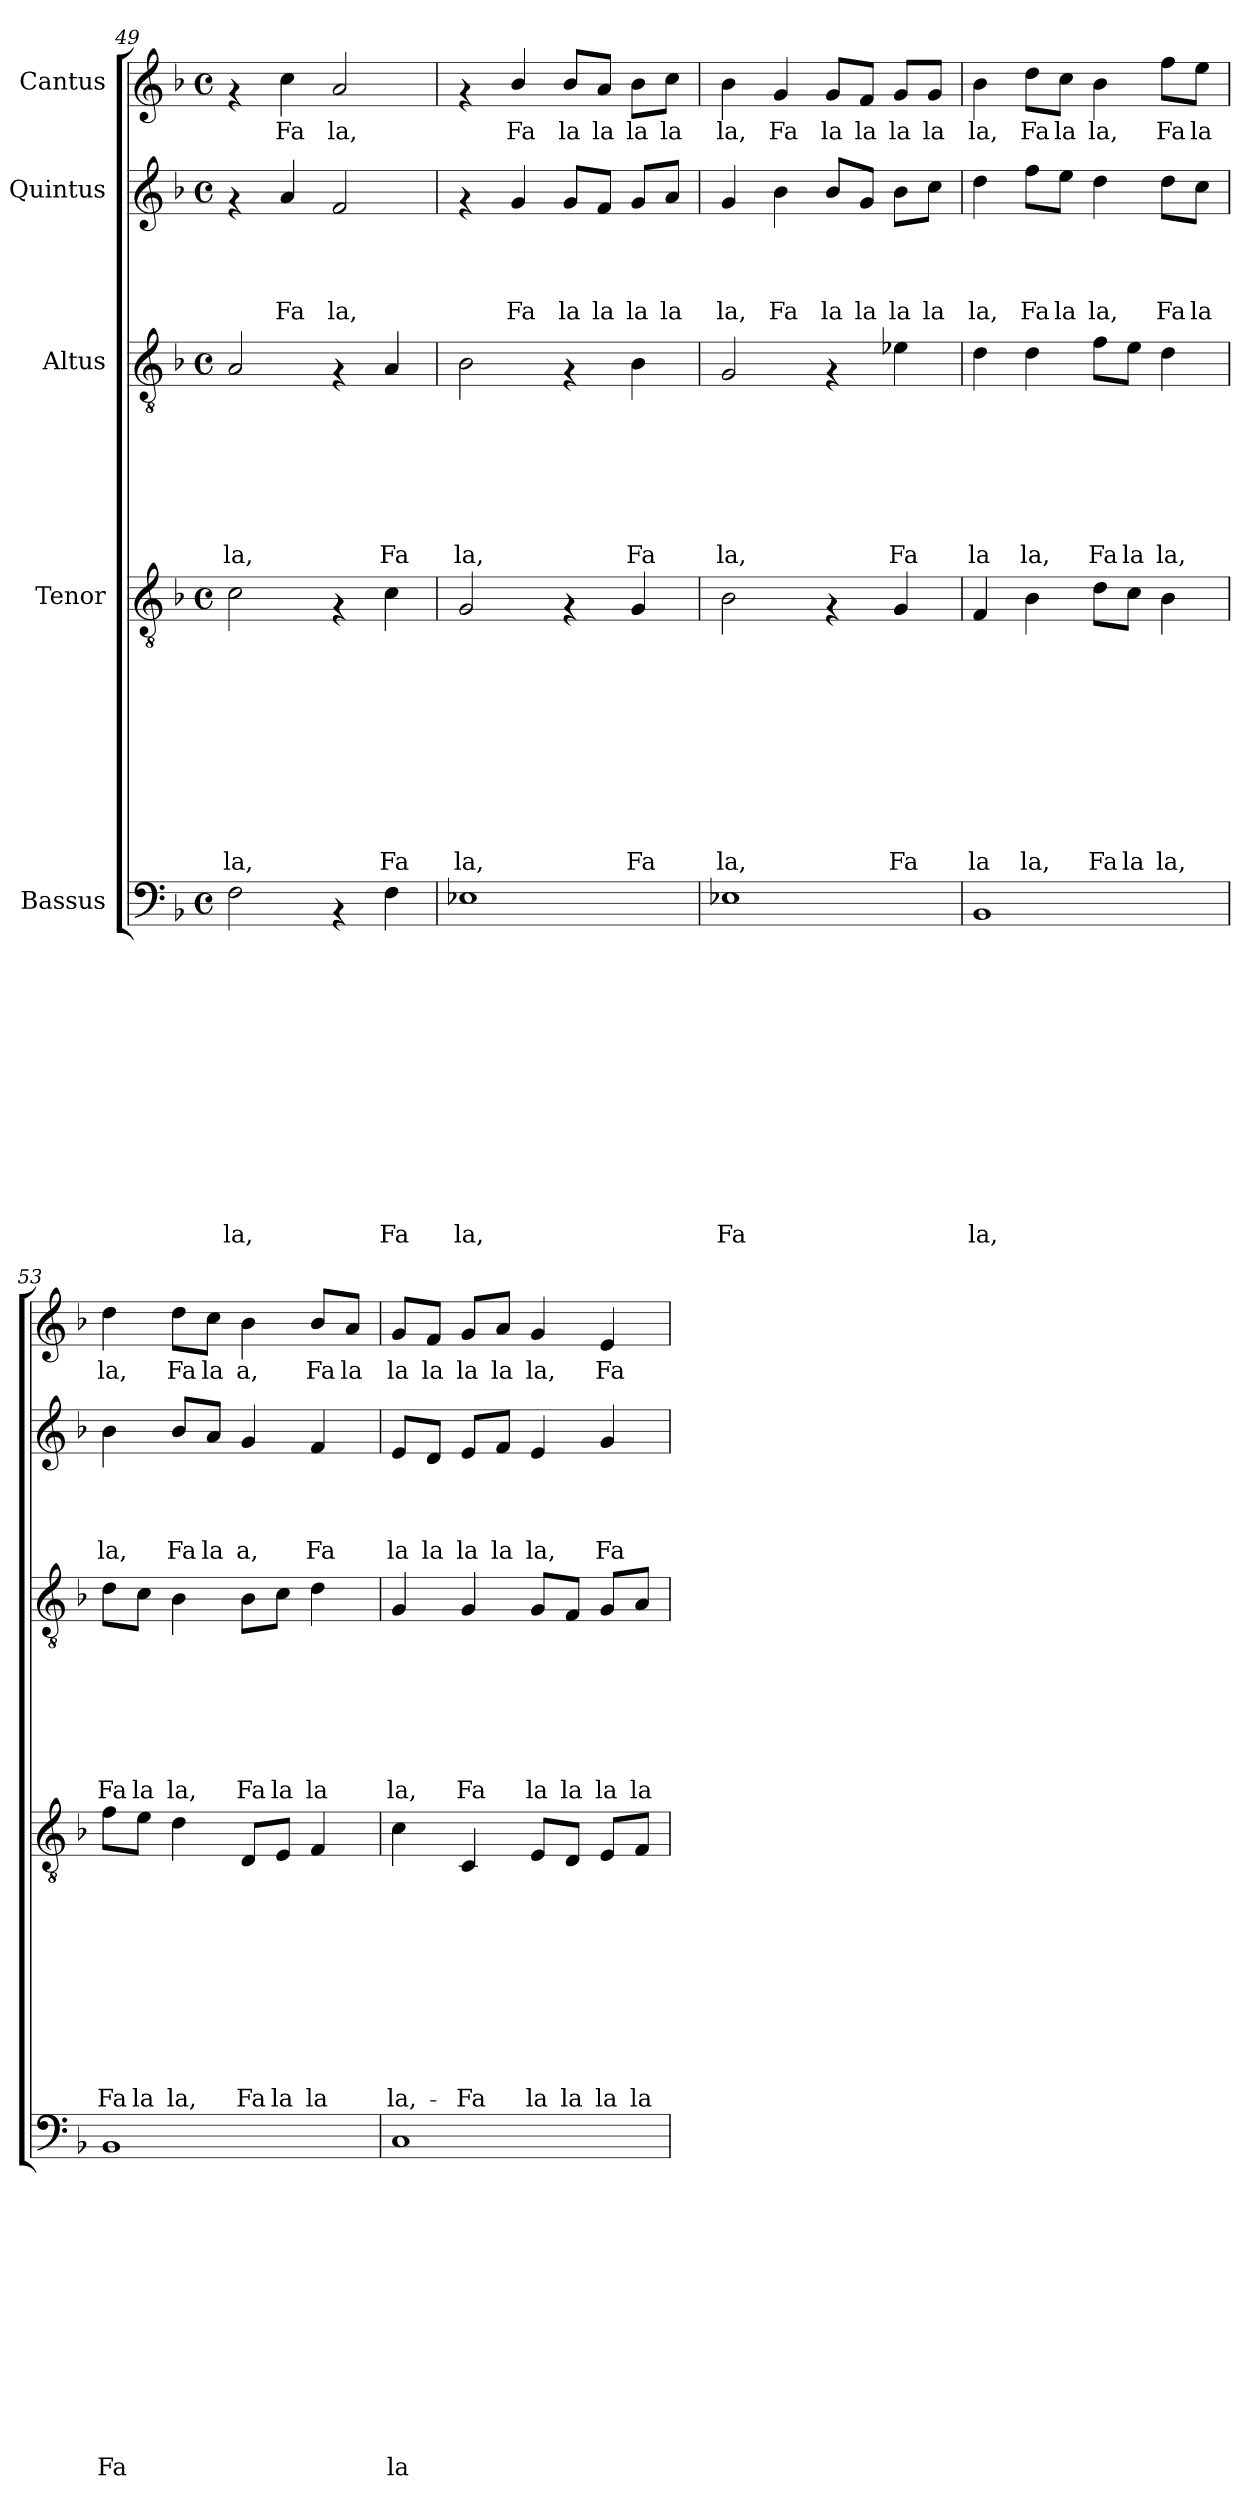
**kern	**text	**text	**text	**text	**text	**text	**text	**text	**text	**text	**text	**text	**text	**kern	**text	**text	**text	**text	**text	**text	**text	**text	**text	**text	**kern	**text	**text	**text	**text	**text	**text	**text	**kern	**text	**text	**text	**text	**kern	**text
*part5	*part5	*part5	*part5	*part5	*part5	*part5	*part5	*part5	*part5	*part5	*part5	*part5	*part5	*part4	*part4	*part4	*part4	*part4	*part4	*part4	*part4	*part4	*part4	*part4	*part3	*part3	*part3	*part3	*part3	*part3	*part3	*part3	*part2	*part2	*part2	*part2	*part2	*part1	*part1
*staff5	*staff5	*staff5	*staff5	*staff5	*staff5	*staff5	*staff5	*staff5	*staff5	*staff5	*staff5	*staff5	*staff5	*staff4	*staff4	*staff4	*staff4	*staff4	*staff4	*staff4	*staff4	*staff4	*staff4	*staff4	*staff3	*staff3	*staff3	*staff3	*staff3	*staff3	*staff3	*staff3	*staff2	*staff2	*staff2	*staff2	*staff2	*staff1	*staff1
*I"Bassus	*	*	*	*	*	*	*	*	*	*	*	*	*	*I"Tenor	*	*	*	*	*	*	*	*	*	*	*I"Altus	*	*	*	*	*	*	*	*I"Quintus	*	*	*	*	*I"Cantus	*
*clefF4	*	*	*	*	*	*	*	*	*	*	*	*	*	*clefGv2	*	*	*	*	*	*	*	*	*	*	*clefGv2	*	*	*	*	*	*	*	*clefG2	*	*	*	*	*clefG2	*
*k[b-]	*	*	*	*	*	*	*	*	*	*	*	*	*	*k[b-]	*	*	*	*	*	*	*	*	*	*	*k[b-]	*	*	*	*	*	*	*	*k[b-]	*	*	*	*	*k[b-]	*
*F:	*	*	*	*	*	*	*	*	*	*	*	*	*	*F:	*	*	*	*	*	*	*	*	*	*	*F:	*	*	*	*	*	*	*	*F:	*	*	*	*	*F:	*
*M4/4	*	*	*	*	*	*	*	*	*	*	*	*	*	*M4/4	*	*	*	*	*	*	*	*	*	*	*M4/4	*	*	*	*	*	*	*	*M4/4	*	*	*	*	*M4/4	*
*met(c)	*	*	*	*	*	*	*	*	*	*	*	*	*	*met(c)	*	*	*	*	*	*	*	*	*	*	*met(c)	*	*	*	*	*	*	*	*met(c)	*	*	*	*	*met(c)	*
=49	=49	=49	=49	=49	=49	=49	=49	=49	=49	=49	=49	=49	=49	=49	=49	=49	=49	=49	=49	=49	=49	=49	=49	=49	=49	=49	=49	=49	=49	=49	=49	=49	=49	=49	=49	=49	=49	=49	=49
!	!	!	!	!	!	!	!	!	!	!	!	!	!LO:LY:b	!	!	!	!	!	!	!	!	!	!	!LO:LY:b	!	!	!	!	!	!	!	!LO:LY:b	!	!	!	!	!	!	!
2F\	.	.	.	.	.	.	.	.	.	.	.	.	la,	2c\	.	.	.	.	.	.	.	.	.	la,	2A/	.	.	.	.	.	.	la,	4rf	.	.	.	.	4rf	.
!	!	!	!	!	!	!	!	!	!	!	!	!	!	!	!	!	!	!	!	!	!	!	!	!	!	!	!	!	!	!	!	!	!	!	!	!	!LO:LY:b	!	!LO:LY:b
.	.	.	.	.	.	.	.	.	.	.	.	.	.	.	.	.	.	.	.	.	.	.	.	.	.	.	.	.	.	.	.	.	4a/	.	.	.	Fa	4cc\	Fa
!	!	!	!	!	!	!	!	!	!	!	!	!	!	!	!	!	!	!	!	!	!	!	!	!	!	!	!	!	!	!	!	!	!	!	!	!	!LO:LY:b	!	!LO:LY:b
4rAA	.	.	.	.	.	.	.	.	.	.	.	.	.	4rF	.	.	.	.	.	.	.	.	.	.	4rF	.	.	.	.	.	.	.	2f/	.	.	.	la,	2a/	la,
!	!	!	!	!	!	!	!	!	!	!	!	!	!LO:LY:b	!	!	!	!	!	!	!	!	!	!	!LO:LY:b	!	!	!	!	!	!	!	!LO:LY:b	!	!	!	!	!	!	!
4F\	.	.	.	.	.	.	.	.	.	.	.	.	Fa	4c\	.	.	.	.	.	.	.	.	.	Fa	4A/	.	.	.	.	.	.	Fa	.	.	.	.	.	.	.
=50	=50	=50	=50	=50	=50	=50	=50	=50	=50	=50	=50	=50	=50	=50	=50	=50	=50	=50	=50	=50	=50	=50	=50	=50	=50	=50	=50	=50	=50	=50	=50	=50	=50	=50	=50	=50	=50	=50	=50
!	!	!	!	!	!	!	!	!	!	!	!	!	!LO:LY:b	!	!	!	!	!	!	!	!	!	!	!LO:LY:b	!	!	!	!	!	!	!	!LO:LY:b	!	!	!	!	!	!	!
1E-X	.	.	.	.	.	.	.	.	.	.	.	.	la,	2G/	.	.	.	.	.	.	.	.	.	la,	2B-\	.	.	.	.	.	.	la,	4rf	.	.	.	.	4rf	.
!	!	!	!	!	!	!	!	!	!	!	!	!	!	!	!	!	!	!	!	!	!	!	!	!	!	!	!	!	!	!	!	!	!	!	!	!	!LO:LY:b	!	!LO:LY:b
.	.	.	.	.	.	.	.	.	.	.	.	.	.	.	.	.	.	.	.	.	.	.	.	.	.	.	.	.	.	.	.	.	4g/	.	.	.	Fa	4b-/	Fa
!	!	!	!	!	!	!	!	!	!	!	!	!	!	!	!	!	!	!	!	!	!	!	!	!	!	!	!	!	!	!	!	!	!	!	!	!	!LO:LY:b	!	!LO:LY:b
.	.	.	.	.	.	.	.	.	.	.	.	.	.	4rF	.	.	.	.	.	.	.	.	.	.	4rF	.	.	.	.	.	.	.	8g/L	.	.	.	la	8b-/L	la
!	!	!	!	!	!	!	!	!	!	!	!	!	!	!	!	!	!	!	!	!	!	!	!	!	!	!	!	!	!	!	!	!	!	!	!	!	!LO:LY:b	!	!LO:LY:b
.	.	.	.	.	.	.	.	.	.	.	.	.	.	.	.	.	.	.	.	.	.	.	.	.	.	.	.	.	.	.	.	.	8f/J	.	.	.	la	8a/J	la
!	!	!	!	!	!	!	!	!	!	!	!	!	!	!	!	!	!	!	!	!	!	!	!	!LO:LY:b	!	!	!	!	!	!	!	!LO:LY:b	!	!	!	!	!LO:LY:b	!	!LO:LY:b
.	.	.	.	.	.	.	.	.	.	.	.	.	.	4G/	.	.	.	.	.	.	.	.	.	Fa	4B-\	.	.	.	.	.	.	Fa	8g/L	.	.	.	la	8b-\L	la
!	!	!	!	!	!	!	!	!	!	!	!	!	!	!	!	!	!	!	!	!	!	!	!	!	!	!	!	!	!	!	!	!	!	!	!	!	!LO:LY:b	!	!LO:LY:b
.	.	.	.	.	.	.	.	.	.	.	.	.	.	.	.	.	.	.	.	.	.	.	.	.	.	.	.	.	.	.	.	.	8a/J	.	.	.	la	8cc\J	la
=51	=51	=51	=51	=51	=51	=51	=51	=51	=51	=51	=51	=51	=51	=51	=51	=51	=51	=51	=51	=51	=51	=51	=51	=51	=51	=51	=51	=51	=51	=51	=51	=51	=51	=51	=51	=51	=51	=51	=51
!	!	!	!	!	!	!	!	!	!	!	!	!	!LO:LY:b	!	!	!	!	!	!	!	!	!	!	!LO:LY:b	!	!	!	!	!	!	!	!LO:LY:b	!	!	!	!	!LO:LY:b	!	!LO:LY:b
1E-X	.	.	.	.	.	.	.	.	.	.	.	.	Fa	2B-\	.	.	.	.	.	.	.	.	.	la,	2G/	.	.	.	.	.	.	la,	4g/	.	.	.	la,	4b-\	la,
!	!	!	!	!	!	!	!	!	!	!	!	!	!	!	!	!	!	!	!	!	!	!	!	!	!	!	!	!	!	!	!	!	!	!	!	!	!LO:LY:b	!	!LO:LY:b
.	.	.	.	.	.	.	.	.	.	.	.	.	.	.	.	.	.	.	.	.	.	.	.	.	.	.	.	.	.	.	.	.	4b-\	.	.	.	Fa	4g/	Fa
!	!	!	!	!	!	!	!	!	!	!	!	!	!	!	!	!	!	!	!	!	!	!	!	!	!	!	!	!	!	!	!	!	!	!	!	!	!LO:LY:b	!	!LO:LY:b
.	.	.	.	.	.	.	.	.	.	.	.	.	.	4rF	.	.	.	.	.	.	.	.	.	.	4rF	.	.	.	.	.	.	.	8b-/L	.	.	.	la	8g/L	la
!	!	!	!	!	!	!	!	!	!	!	!	!	!	!	!	!	!	!	!	!	!	!	!	!	!	!	!	!	!	!	!	!	!	!	!	!	!LO:LY:b	!	!LO:LY:b
.	.	.	.	.	.	.	.	.	.	.	.	.	.	.	.	.	.	.	.	.	.	.	.	.	.	.	.	.	.	.	.	.	8g/J	.	.	.	la	8f/J	la
!	!	!	!	!	!	!	!	!	!	!	!	!	!	!	!	!	!	!	!	!	!	!	!	!LO:LY:b	!	!	!	!	!	!	!	!LO:LY:b	!	!	!	!	!LO:LY:b	!	!LO:LY:b
.	.	.	.	.	.	.	.	.	.	.	.	.	.	4G/	.	.	.	.	.	.	.	.	.	Fa	4e-X\	.	.	.	.	.	.	Fa	8b-\L	.	.	.	la	8g/L	la
!	!	!	!	!	!	!	!	!	!	!	!	!	!	!	!	!	!	!	!	!	!	!	!	!	!	!	!	!	!	!	!	!	!	!	!	!	!LO:LY:b	!	!LO:LY:b
.	.	.	.	.	.	.	.	.	.	.	.	.	.	.	.	.	.	.	.	.	.	.	.	.	.	.	.	.	.	.	.	.	8cc\J	.	.	.	la	8g/J	la
=52	=52	=52	=52	=52	=52	=52	=52	=52	=52	=52	=52	=52	=52	=52	=52	=52	=52	=52	=52	=52	=52	=52	=52	=52	=52	=52	=52	=52	=52	=52	=52	=52	=52	=52	=52	=52	=52	=52	=52
!	!	!	!	!	!	!	!	!	!	!	!	!	!LO:LY:b	!	!	!	!	!	!	!	!	!	!	!LO:LY:b	!	!	!	!	!	!	!	!LO:LY:b	!	!	!	!	!LO:LY:b	!	!LO:LY:b
1BB-	.	.	.	.	.	.	.	.	.	.	.	.	la,	4F/	.	.	.	.	.	.	.	.	.	la	4d\	.	.	.	.	.	.	la	4dd\	.	.	.	la,	4b-\	la,
!	!	!	!	!	!	!	!	!	!	!	!	!	!	!	!	!	!	!	!	!	!	!	!	!LO:LY:b	!	!	!	!	!	!	!	!LO:LY:b	!	!	!	!	!LO:LY:b	!	!LO:LY:b
.	.	.	.	.	.	.	.	.	.	.	.	.	.	4B-\	.	.	.	.	.	.	.	.	.	la,	4d\	.	.	.	.	.	.	la,	8ff\L	.	.	.	Fa	8dd\L	Fa
!	!	!	!	!	!	!	!	!	!	!	!	!	!	!	!	!	!	!	!	!	!	!	!	!	!	!	!	!	!	!	!	!	!	!	!	!	!LO:LY:b	!	!LO:LY:b
.	.	.	.	.	.	.	.	.	.	.	.	.	.	.	.	.	.	.	.	.	.	.	.	.	.	.	.	.	.	.	.	.	8ee\J	.	.	.	la	8cc\J	la
!	!	!	!	!	!	!	!	!	!	!	!	!	!	!	!	!	!	!	!	!	!	!	!	!LO:LY:b	!	!	!	!	!	!	!	!LO:LY:b	!	!	!	!	!LO:LY:b	!	!LO:LY:b
.	.	.	.	.	.	.	.	.	.	.	.	.	.	8d\L	.	.	.	.	.	.	.	.	.	Fa	8f\L	.	.	.	.	.	.	Fa	4dd\	.	.	.	la,	4b-\	la,
!	!	!	!	!	!	!	!	!	!	!	!	!	!	!	!	!	!	!	!	!	!	!	!	!LO:LY:b	!	!	!	!	!	!	!	!LO:LY:b	!	!	!	!	!	!	!
.	.	.	.	.	.	.	.	.	.	.	.	.	.	8c\J	.	.	.	.	.	.	.	.	.	la	8e\J	.	.	.	.	.	.	la	.	.	.	.	.	.	.
!	!	!	!	!	!	!	!	!	!	!	!	!	!	!	!	!	!	!	!	!	!	!	!	!LO:LY:b	!	!	!	!	!	!	!	!LO:LY:b	!	!	!	!	!LO:LY:b	!	!LO:LY:b
.	.	.	.	.	.	.	.	.	.	.	.	.	.	4B-\	.	.	.	.	.	.	.	.	.	la,	4d\	.	.	.	.	.	.	la,	8dd\L	.	.	.	Fa	8ff\L	Fa
!	!	!	!	!	!	!	!	!	!	!	!	!	!	!	!	!	!	!	!	!	!	!	!	!	!	!	!	!	!	!	!	!	!	!	!	!	!LO:LY:b	!	!LO:LY:b
.	.	.	.	.	.	.	.	.	.	.	.	.	.	.	.	.	.	.	.	.	.	.	.	.	.	.	.	.	.	.	.	.	8cc\J	.	.	.	la	8ee\J	la
!!LO:PB:g=z
=53	=53	=53	=53	=53	=53	=53	=53	=53	=53	=53	=53	=53	=53	=53	=53	=53	=53	=53	=53	=53	=53	=53	=53	=53	=53	=53	=53	=53	=53	=53	=53	=53	=53	=53	=53	=53	=53	=53	=53
!	!	!	!	!	!	!	!	!	!	!	!	!	!LO:LY:b	!	!	!	!	!	!	!	!	!	!	!LO:LY:b	!	!	!	!	!	!	!	!LO:LY:b	!	!	!	!	!LO:LY:b	!	!LO:LY:b
1BB-	.	.	.	.	.	.	.	.	.	.	.	.	Fa	8f\L	.	.	.	.	.	.	.	.	.	Fa	8d\L	.	.	.	.	.	.	Fa	4b-\	.	.	.	la,	4dd\	la,
!	!	!	!	!	!	!	!	!	!	!	!	!	!	!	!	!	!	!	!	!	!	!	!	!LO:LY:b	!	!	!	!	!	!	!	!LO:LY:b	!	!	!	!	!	!	!
.	.	.	.	.	.	.	.	.	.	.	.	.	.	8e\J	.	.	.	.	.	.	.	.	.	la	8c\J	.	.	.	.	.	.	la	.	.	.	.	.	.	.
!	!	!	!	!	!	!	!	!	!	!	!	!	!	!	!	!	!	!	!	!	!	!	!	!LO:LY:b	!	!	!	!	!	!	!	!LO:LY:b	!	!	!	!	!LO:LY:b	!	!LO:LY:b
.	.	.	.	.	.	.	.	.	.	.	.	.	.	4d\	.	.	.	.	.	.	.	.	.	la,	4B-\	.	.	.	.	.	.	la,	8b-/L	.	.	.	Fa	8dd\L	Fa
!	!	!	!	!	!	!	!	!	!	!	!	!	!	!	!	!	!	!	!	!	!	!	!	!	!	!	!	!	!	!	!	!	!	!	!	!	!LO:LY:b	!	!LO:LY:b
.	.	.	.	.	.	.	.	.	.	.	.	.	.	.	.	.	.	.	.	.	.	.	.	.	.	.	.	.	.	.	.	.	8a/J	.	.	.	la	8cc\J	la
!	!	!	!	!	!	!	!	!	!	!	!	!	!	!	!	!	!	!	!	!	!	!	!	!LO:LY:b	!	!	!	!	!	!	!	!LO:LY:b	!	!	!	!	!LO:LY:b	!	!LO:LY:b
.	.	.	.	.	.	.	.	.	.	.	.	.	.	8D/L	.	.	.	.	.	.	.	.	.	Fa	8B-\L	.	.	.	.	.	.	Fa	4g/	.	.	.	a,	4b-\	a,
!	!	!	!	!	!	!	!	!	!	!	!	!	!	!	!	!	!	!	!	!	!	!	!	!LO:LY:b	!	!	!	!	!	!	!	!LO:LY:b	!	!	!	!	!	!	!
.	.	.	.	.	.	.	.	.	.	.	.	.	.	8E/J	.	.	.	.	.	.	.	.	.	la	8c\J	.	.	.	.	.	.	la	.	.	.	.	.	.	.
!	!	!	!	!	!	!	!	!	!	!	!	!	!	!	!	!	!	!	!	!	!	!	!	!LO:LY:b	!	!	!	!	!	!	!	!LO:LY:b	!	!	!	!	!LO:LY:b	!	!LO:LY:b
.	.	.	.	.	.	.	.	.	.	.	.	.	.	4F/	.	.	.	.	.	.	.	.	.	la	4d\	.	.	.	.	.	.	la	4f/	.	.	.	Fa	8b-/L	Fa
!	!	!	!	!	!	!	!	!	!	!	!	!	!	!	!	!	!	!	!	!	!	!	!	!	!	!	!	!	!	!	!	!	!	!	!	!	!	!	!LO:LY:b
.	.	.	.	.	.	.	.	.	.	.	.	.	.	.	.	.	.	.	.	.	.	.	.	.	.	.	.	.	.	.	.	.	.	.	.	.	.	8a/J	la
=54	=54	=54	=54	=54	=54	=54	=54	=54	=54	=54	=54	=54	=54	=54	=54	=54	=54	=54	=54	=54	=54	=54	=54	=54	=54	=54	=54	=54	=54	=54	=54	=54	=54	=54	=54	=54	=54	=54	=54
!	!	!	!	!	!	!	!	!	!	!	!	!	!LO:LY:b	!	!	!	!	!	!	!	!	!	!	!LO:LY:b	!	!	!	!	!	!	!	!LO:LY:b	!	!	!	!	!LO:LY:b	!	!LO:LY:b
1C	.	.	.	.	.	.	.	.	.	.	.	.	la	4c\	.	.	.	.	.	.	.	.	.	la,-	4G/	.	.	.	.	.	.	la,	8e/L	.	.	.	la	8g/L	la
!	!	!	!	!	!	!	!	!	!	!	!	!	!	!	!	!	!	!	!	!	!	!	!	!	!	!	!	!	!	!	!	!	!	!	!	!	!LO:LY:b	!	!LO:LY:b
.	.	.	.	.	.	.	.	.	.	.	.	.	.	.	.	.	.	.	.	.	.	.	.	.	.	.	.	.	.	.	.	.	8d/J	.	.	.	la	8f/J	la
!	!	!	!	!	!	!	!	!	!	!	!	!	!	!	!	!	!	!	!	!	!	!	!	!LO:LY:b	!	!	!	!	!	!	!	!LO:LY:b	!	!	!	!	!LO:LY:b	!	!LO:LY:b
.	.	.	.	.	.	.	.	.	.	.	.	.	.	4C/	.	.	.	.	.	.	.	.	.	-Fa	4G/	.	.	.	.	.	.	Fa	8e/L	.	.	.	la	8g/L	la
!	!	!	!	!	!	!	!	!	!	!	!	!	!	!	!	!	!	!	!	!	!	!	!	!	!	!	!	!	!	!	!	!	!	!	!	!	!LO:LY:b	!	!LO:LY:b
.	.	.	.	.	.	.	.	.	.	.	.	.	.	.	.	.	.	.	.	.	.	.	.	.	.	.	.	.	.	.	.	.	8f/J	.	.	.	la	8a/J	la
!	!	!	!	!	!	!	!	!	!	!	!	!	!	!	!	!	!	!	!	!	!	!	!	!LO:LY:b	!	!	!	!	!	!	!	!LO:LY:b	!	!	!	!	!LO:LY:b	!	!LO:LY:b
.	.	.	.	.	.	.	.	.	.	.	.	.	.	8E/L	.	.	.	.	.	.	.	.	.	la	8G/L	.	.	.	.	.	.	la	4e/	.	.	.	la,	4g/	la,
!	!	!	!	!	!	!	!	!	!	!	!	!	!	!	!	!	!	!	!	!	!	!	!	!LO:LY:b	!	!	!	!	!	!	!	!LO:LY:b	!	!	!	!	!	!	!
.	.	.	.	.	.	.	.	.	.	.	.	.	.	8D/J	.	.	.	.	.	.	.	.	.	la	8F/J	.	.	.	.	.	.	la	.	.	.	.	.	.	.
!	!	!	!	!	!	!	!	!	!	!	!	!	!	!	!	!	!	!	!	!	!	!	!	!LO:LY:b	!	!	!	!	!	!	!	!LO:LY:b	!	!	!	!	!LO:LY:b	!	!LO:LY:b
.	.	.	.	.	.	.	.	.	.	.	.	.	.	8E/L	.	.	.	.	.	.	.	.	.	la	8G/L	.	.	.	.	.	.	la	4g/	.	.	.	Fa	4e/	Fa
!	!	!	!	!	!	!	!	!	!	!	!	!	!	!	!	!	!	!	!	!	!	!	!	!LO:LY:b	!	!	!	!	!	!	!	!LO:LY:b	!	!	!	!	!	!	!
.	.	.	.	.	.	.	.	.	.	.	.	.	.	8F/J	.	.	.	.	.	.	.	.	.	la	8A/J	.	.	.	.	.	.	la	.	.	.	.	.	.	.
=	=	=	=	=	=	=	=	=	=	=	=	=	=	=	=	=	=	=	=	=	=	=	=	=	=	=	=	=	=	=	=	=	=	=	=	=	=	=	=
*-	*-	*-	*-	*-	*-	*-	*-	*-	*-	*-	*-	*-	*-	*-	*-	*-	*-	*-	*-	*-	*-	*-	*-	*-	*-	*-	*-	*-	*-	*-	*-	*-	*-	*-	*-	*-	*-	*-	*-
